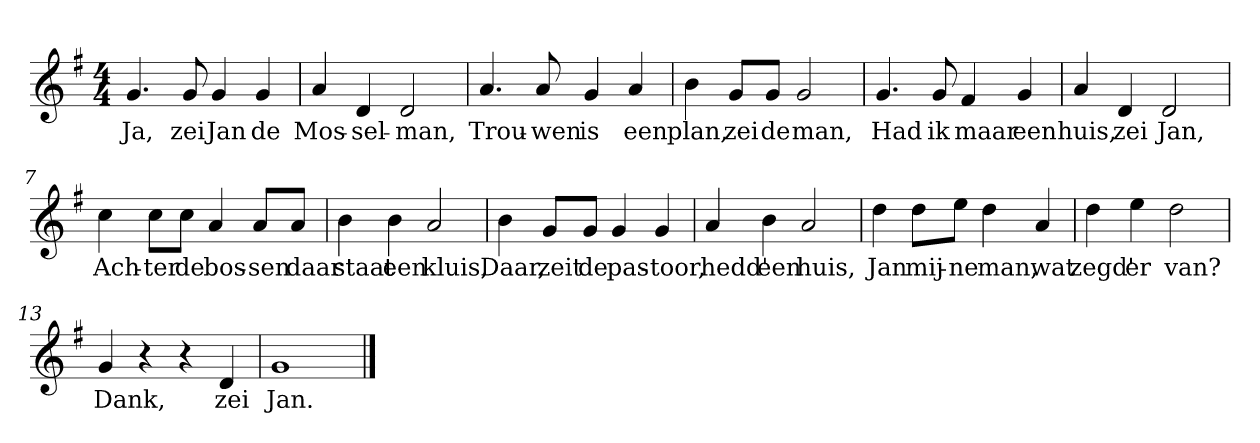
**kern	**text
*part1	*part1
*staff1	*staff1
*clefG2	*
*k[f#]	*
*G:	*
*M4/4	*
*MM120	*
=1	=1
4.g	Ja,
8g	zei
4g	Jan
4g	de
=2	=2
4a	Mos-
4d	-sel-
2d	-man,
=3	=3
4.a	Trou-
8a	-wen
4g	is
4a	een
=4	=4
4b	plan,
8g/L	zei
8g/J	de
2g	man,
=5	=5
4.g	Had
8g	ik
4f#	maar
4g	een
=6	=6
4a	huis,
4d	zei
2d	Jan,
=7	=7
4cc	Ach-
8cc\L	-ter
8cc\J	de
4a	bos-
8a/L	-sen
8a/J	daar
=8	=8
4b	staat
4b	een
2a	kluis,
=9	=9
4b	Daar,
8g/L	zeit
8g/J	de
4g	pas-
4g	-toor,
=10	=10
4a	hedd'
4b	een
2a	huis,
=11	=11
4dd	Jan
8dd\L	mij-
8ee\J	-ne
4dd	man,
4a	wat
=12	=12
4dd	zegd'
4ee	er
2dd	van?
=13	=13
4g	Dank,
4r	.
4r	.
4d	zei
=14	=14
1g	Jan.
==	==
*-	*-
